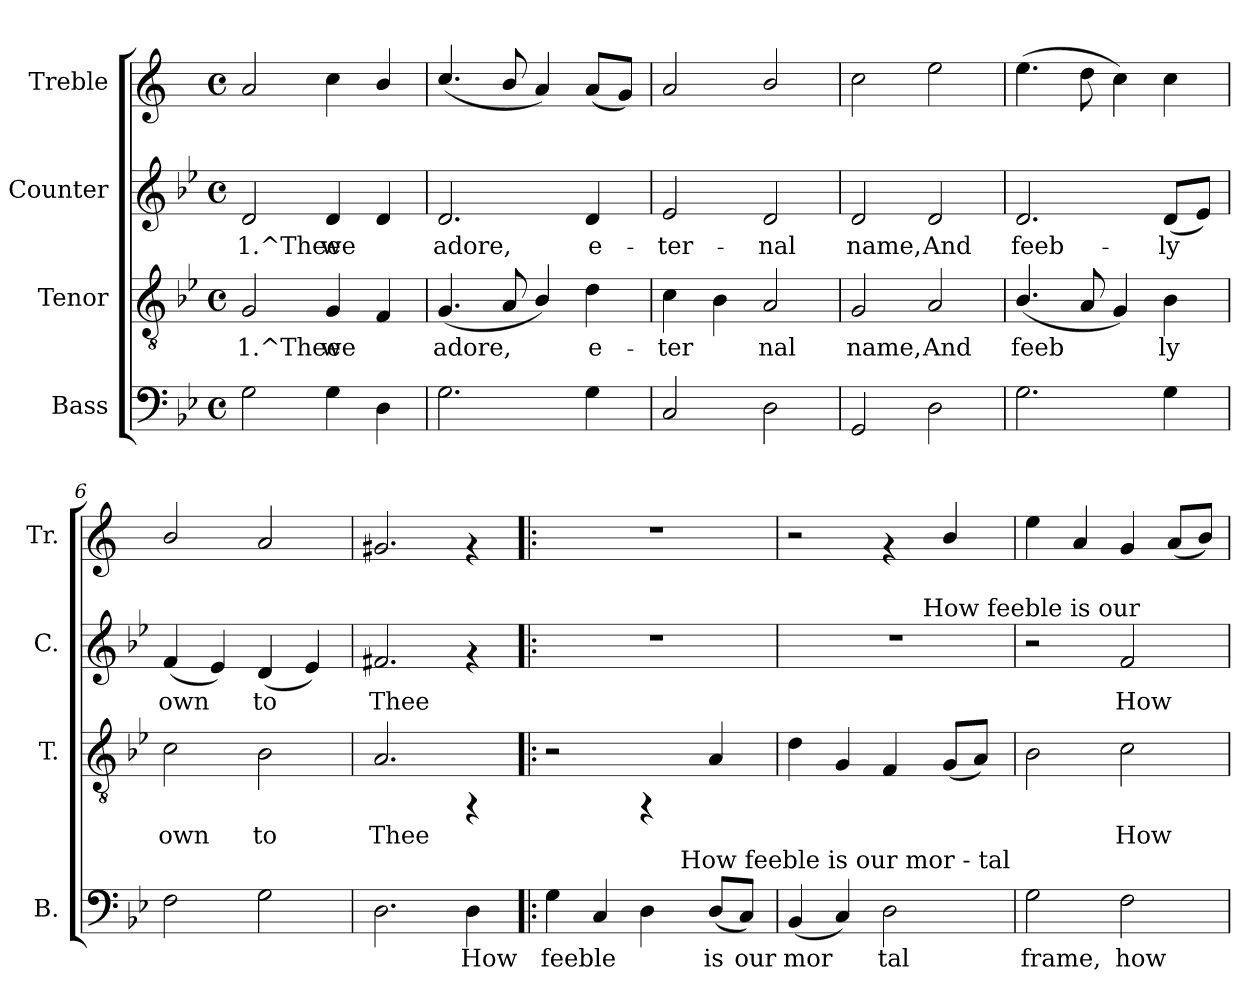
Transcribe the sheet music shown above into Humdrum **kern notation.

**kern	**text	**kern	**text	**kern	**text	**kern
*part4	*part4	*part3	*part3	*part2	*part2	*part1
*staff4	*staff4	*staff3	*staff3	*staff2	*staff2	*staff1
*I"Bass	*	*I"Tenor	*	*I"Counter	*	*I"Treble
*I'B.	*	*I'T.	*	*I'C.	*	*I'Tr.
!!LO:PB:g=z
*stria5	*	*stria5	*	*stria5	*	*stria5
*clefF4	*	*clefGv2	*	*clefG2	*	*clefG2
*	*	*	*	*	*	*ITrd1c2
*k[b-e-]	*	*k[b-e-]	*	*k[b-e-]	*	*k[b-e-]
*B-:	*	*B-:	*	*B-:	*	*B-:
*M4/4	*	*M4/4	*	*M4/4	*	*M4/4
*met(c)	*	*met(c)	*	*met(c)	*	*met(c)
=1	=1	=1	=1	=1	=1	=1
!	!LO:LY:b:cj	!	!LO:LY:b:rj	!	!LO:LY:b:rj	!
2G\	.	2G/	1.^Thee	2d/	1.^Thee	2g/
!	!LO:LY:b:cj	!	!LO:LY:b:rj	!	!LO:LY:b:rj	!
4G\	.	4G/	we	4d/	we	4b-\
!	!LO:LY:b:cj	!	!LO:LY:b:rj	!	!LO:LY:b:rj	!
4D\	.	4F/	.	4d/	.	4a/
=2	=2	=2	=2	=2	=2	=2
!	!LO:LY:b:cj	!	!LO:LY:b:rj	!	!LO:LY:b:rj	!
2.G\	.	(<4.G/	adore,	2.d/	adore,	(<4.b-/
!	!	!	!LO:LY:b:rj	!	!	!
.	.	8A/	.	.	.	8a/
!	!	!	!LO:LY:b:rj	!	!	!
.	.	4B-/)	.	.	.	4g/)
!	!LO:LY:b:cj	!	!LO:LY:b:rj	!	!LO:LY:b:rj	!
4G\	.	4d\	e-	4d/	e-	(<8g/L
.	.	.	.	.	.	8f/J)
=3	=3	=3	=3	=3	=3	=3
!	!LO:LY:b:cj	!	!LO:LY:b:rj	!	!LO:LY:b:rj	!
2C/	.	4c\	-ter-	2e-/	-ter-	2g/
!	!	!	!LO:LY:b:rj	!	!	!
.	.	4B-\	--	.	.	.
!	!LO:LY:b:cj	!	!LO:LY:b:rj	!	!LO:LY:b:rj	!
2D\	.	2A/	-nal	2d/	-nal	2a/
=4	=4	=4	=4	=4	=4	=4
!	!LO:LY:b:cj	!	!LO:LY:b:rj	!	!LO:LY:b:rj	!
2GG/	.	2G/	name,	2d/	name,	2b-\
!	!LO:LY:b:cj	!	!LO:LY:b:rj	!	!LO:LY:b:rj	!
2D\	.	2A/	And	2d/	And	2dd\
=5	=5	=5	=5	=5	=5	=5
!	!LO:LY:b:cj	!	!LO:LY:b:rj	!	!LO:LY:b:rj	!
2.G\	.	(<4.B-/	feeb-	2.d/	feeb-	(>4.dd>\
!	!	!	!LO:LY:b:rj	!	!	!
.	.	8A/	--	.	.	8cc\
!	!	!	!LO:LY:b:rj	!	!	!
.	.	4G/)	--	.	.	4b-\)
!	!LO:LY:b:cj	!	!LO:LY:b:rj	!	!LO:LY:b:rj	!
4G\	.	4B-\	-ly	(<8d/L	-ly	4b-\
!	!	!	!	!	!LO:LY:b:rj	!
.	.	.	.	8e-/J)	.	.
=6	=6	=6	=6	=6	=6	=6
!	!LO:LY:b:cj	!	!LO:LY:b:rj	!	!LO:LY:b:rj	!
2F\	.	2c\	own	(<4f/	own	2a/
!	!	!	!	!	!LO:LY:b:rj	!
.	.	.	.	4e-/)	.	.
!	!LO:LY:b:cj	!	!LO:LY:b:rj	!	!LO:LY:b:rj	!
2G\	.	2B-\	to	(<4d/	to	2g/
!	!	!	!	!	!LO:LY:b:rj	!
.	.	.	.	4e-/)	.	.
=7	=7	=7	=7	=7	=7	=7
!	!LO:LY:b:cj	!	!LO:LY:b:rj	!	!LO:LY:b:rj	!
2.D\	.	2.A/	Thee	2.f#X/	Thee	2.f#X/
!	!LO:LY:b:cj	!	!	!	!	!
4D\	How	4rFF	.	4rf	.	4rf
=8!|:	=8!|:	=8!|:	=8!|:	=8!|:	=8!|:	=8!|:
!	!LO:LY:b:cj	!	!	!	!	!
*^	*	*	*	*	*	*
4G\	2ryy	feeble	2r	.	1r	.	1r
!	!	!LO:LY:b:cj	!	!	!	!	!
4C/	.	.	.	.	.	.	.
!	!	!LO:LY:b:cj	!	!	!	!	!
4D\	8ryy	.	4rFF	.	.	.	.
.	64ryy	.	.	.	.	.	.
!	!LO:TX:a:t=How feeble is our mor - tal	!	!	!	!	!	!
.	4ryy	.	.	.	.	.	.
!	!	!LO:LY:b:cj	!	!LO:LY:b:rj	!	!	!
(<8D/L	.	is	4A/	.	.	.	.
!	!	!LO:LY:b:cj	!	!	!	!	!
8C/J)	.	our	.	.	.	.	.
.	16..ryy	.	.	.	.	.	.
=9	=9	=9	=9	=9	=9	=9	=9
!	!	!LO:LY:b:cj	!	!LO:LY:b:rj	!	!	!
*v	*v	*	*	*	*^	*	*
(<4BB-/	mor-	4d\	.	1r	2ryy	.	2r
!	!LO:LY:b:cj	!	!LO:LY:b:rj	!	!	!	!
4C/)	--	4G/	.	.	.	.	.
!	!LO:LY:b:cj	!	!LO:LY:b:rj	!	!	!	!
2D\	-tal	4F/	.	.	8.ryy	.	4rf
!	!	!	!	!	!LO:TX:a:t=How feeble is our	!	!
.	.	.	.	.	4ryy	.	.
!	!	!	!LO:LY:b:rj	!	!	!	!
.	.	(<8G/L	.	.	.	.	4a>/
!	!	!	!LO:LY:b:rj	!	!	!	!
.	.	8A/J)	.	.	.	.	.
.	.	.	.	.	16ryy	.	.
=10	=10	=10	=10	=10	=10	=10	=10
!	!LO:LY:b:cj	!	!LO:LY:b:rj	!	!	!	!
*	*	*	*	*v	*v	*	*
2G\	frame,	2B-\	.	2r	.	4dd>\
.	.	.	.	.	.	4g/
!	!LO:LY:b:cj	!	!LO:LY:b:rj	!	!LO:LY:b:rj	!
2F\	how	2c\	How	2f/	How	4f/
.	.	.	.	.	.	(<8g/L
.	.	.	.	.	.	8a/J)
=	=	=	=	=	=	=
*-	*-	*-	*-	*-	*-	*-
